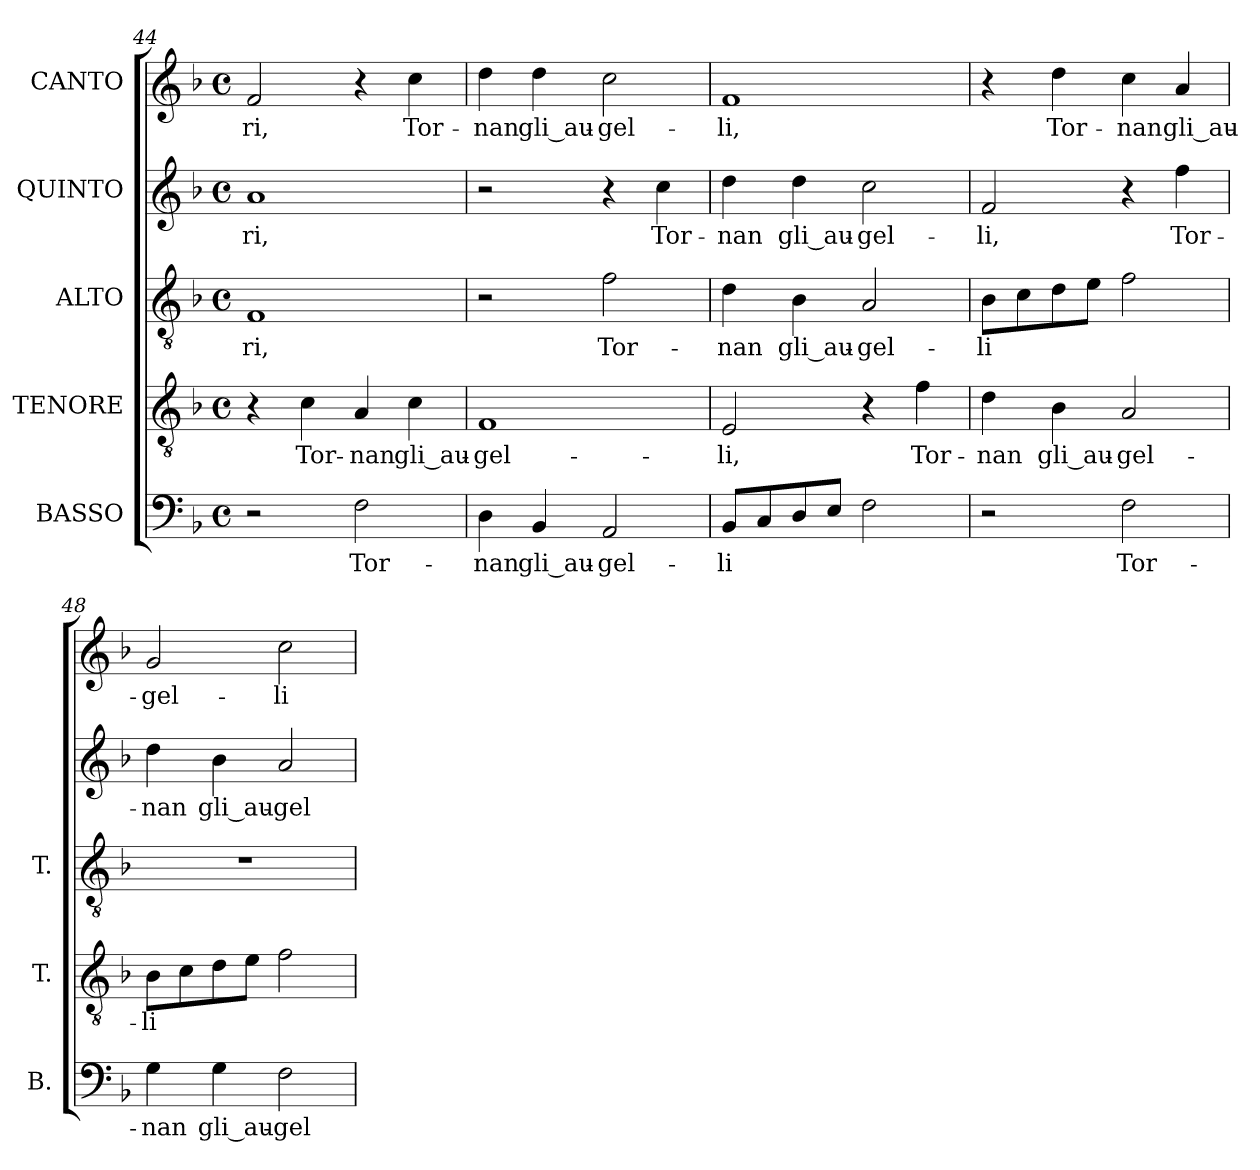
**kern	**text	**kern	**text	**kern	**text	**kern	**text	**kern	**text
*part5	*part5	*part4	*part4	*part3	*part3	*part2	*part2	*part1	*part1
*staff5	*staff5	*staff4	*staff4	*staff3	*staff3	*staff2	*staff2	*staff1	*staff1
*I"BASSO	*	*I"TENORE	*	*I"ALTO	*	*I"QUINTO	*	*I"CANTO	*
*I'B.	*	*I'T.	*	*I'T.	*	*	*	*	*
!!LO:LB:g=z
*clefF4	*	*clefGv2	*	*clefGv2	*	*clefG2	*	*clefG2	*
*	*	*ITrd7c12	*	*ITrd7c12	*	*	*	*	*
*k[b-]	*	*k[b-]	*	*k[b-]	*	*k[b-]	*	*k[b-]	*
*F:	*	*F:	*	*F:	*	*F:	*	*F:	*
*M4/4	*	*M4/4	*	*M4/4	*	*M4/4	*	*M4/4	*
*met(c)	*	*met(c)	*	*met(c)	*	*met(c)	*	*met(c)	*
=44	=44	=44	=44	=44	=44	=44	=44	=44	=44
!	!	!	!	!	!LO:LY:b:color=#000000	!	!	!	!
!	!	!	!	!	!	!	!LO:LY:b:color=#000000	!	!
!	!	!	!	!	!	!	!	!	!LO:LY:b:color=#000000
2r	.	4r	.	1FFi	-ri,	1ai	-ri,	2fi/	-ri,
!	!	!	!LO:LY:b:color=#000000	!	!	!	!	!	!
.	.	4Ci\	Tor-	.	.	.	.	.	.
!	!LO:LY:b:color=#000000	!	!	!	!	!	!	!	!
!	!	!	!LO:LY:b:color=#000000	!	!	!	!	!	!
2Fi\	Tor-	4AAi/	-nan	.	.	.	.	4r	.
!	!	!	!LO:LY:b:color=#000000	!	!	!	!	!	!
!	!	!	!	!	!	!	!	!	!LO:LY:b:color=#000000
.	.	4Ci\	gli_au-	.	.	.	.	4cci\	Tor-
=45	=45	=45	=45	=45	=45	=45	=45	=45	=45
!	!LO:LY:b:color=#000000	!	!	!	!	!	!	!	!
!	!	!	!LO:LY:b:color=#000000	!	!	!	!	!	!
!	!	!	!	!	!	!	!	!	!LO:LY:b:color=#000000
4Di\	-nan	1FFi	-gel-	2r	.	2r	.	4ddi\	-nan
!	!LO:LY:b:color=#000000	!	!	!	!	!	!	!	!
!	!	!	!	!	!	!	!	!	!LO:LY:b:color=#000000
4BB-i/	gli_au-	.	.	.	.	.	.	4ddi\	gli_au-
!	!LO:LY:b:color=#000000	!	!	!	!	!	!	!	!
!	!	!	!	!	!LO:LY:b:color=#000000	!	!	!	!
!	!	!	!	!	!	!	!	!	!LO:LY:b:color=#000000
2AAi/	-gel-	.	.	2Fi\	Tor-	4r	.	2cci\	-gel-
!	!	!	!	!	!	!	!LO:LY:b:color=#000000	!	!
.	.	.	.	.	.	4cci\	Tor-	.	.
=46	=46	=46	=46	=46	=46	=46	=46	=46	=46
!	!LO:LY:b:color=#000000	!	!	!	!	!	!	!	!
!	!	!	!LO:LY:b:color=#000000	!	!	!	!	!	!
!	!	!	!	!	!LO:LY:b:color=#000000	!	!	!	!
!	!	!	!	!	!	!	!LO:LY:b:color=#000000	!	!
!	!	!	!	!	!	!	!	!	!LO:LY:b:color=#000000
8BB-i/L	-li	2EEi/	-li,	4Di\	-nan	4ddi\	-nan	1fi	-li,
8Ci/	.	.	.	.	.	.	.	.	.
!	!	!	!	!	!LO:LY:b:color=#000000	!	!	!	!
!	!	!	!	!	!	!	!LO:LY:b:color=#000000	!	!
8Di/	.	.	.	4BB-i\	gli_au-	4ddi\	gli_au-	.	.
8Ei/J	.	.	.	.	.	.	.	.	.
!	!	!	!	!	!LO:LY:b:color=#000000	!	!	!	!
!	!	!	!	!	!	!	!LO:LY:b:color=#000000	!	!
2Fi\	.	4r	.	2AAi/	-gel-	2cci\	-gel-	.	.
!	!	!	!LO:LY:b:color=#000000	!	!	!	!	!	!
.	.	4Fi\	Tor-	.	.	.	.	.	.
=47	=47	=47	=47	=47	=47	=47	=47	=47	=47
!	!	!	!LO:LY:b:color=#000000	!	!	!	!	!	!
!	!	!	!	!	!LO:LY:b:color=#000000	!	!	!	!
!	!	!	!	!	!	!	!LO:LY:b:color=#000000	!	!
2r	.	4Di\	-nan	8BB-i\L	-li	2fi/	-li,	4r	.
.	.	.	.	8Ci\	.	.	.	.	.
!	!	!	!LO:LY:b:color=#000000	!	!	!	!	!	!
!	!	!	!	!	!	!	!	!	!LO:LY:b:color=#000000
.	.	4BB-i\	gli_au-	8Di\	.	.	.	4ddi\	Tor-
.	.	.	.	8Ei\J	.	.	.	.	.
!	!LO:LY:b:color=#000000	!	!	!	!	!	!	!	!
!	!	!	!LO:LY:b:color=#000000	!	!	!	!	!	!
!	!	!	!	!	!	!	!	!	!LO:LY:b:color=#000000
2Fi\	Tor-	2AAi/	-gel-	2Fi\	.	4r	.	4cci\	-nan
!	!	!	!	!	!	!	!LO:LY:b:color=#000000	!	!
!	!	!	!	!	!	!	!	!	!LO:LY:b:color=#000000
.	.	.	.	.	.	4ffi\	Tor-	4ai/	gli_au-
=48	=48	=48	=48	=48	=48	=48	=48	=48	=48
!	!LO:LY:b:color=#000000	!	!	!	!	!	!	!	!
!	!	!	!LO:LY:b:color=#000000	!	!	!	!	!	!
!	!	!	!	!	!	!	!LO:LY:b:color=#000000	!	!
!	!	!	!	!	!	!	!	!	!LO:LY:b:color=#000000
4Gi\	-nan	8BB-i\L	-li	1r	.	4ddi\	-nan	2gi/	-gel-
.	.	8Ci\	.	.	.	.	.	.	.
!	!LO:LY:b:color=#000000	!	!	!	!	!	!	!	!
!	!	!	!	!	!	!	!LO:LY:b:color=#000000	!	!
4Gi\	gli_au-	8Di\	.	.	.	4b-i\	gli_au-	.	.
.	.	8Ei\J	.	.	.	.	.	.	.
!	!LO:LY:b:color=#000000	!	!	!	!	!	!	!	!
!	!	!	!	!	!	!	!LO:LY:b:color=#000000	!	!
!	!	!	!	!	!	!	!	!	!LO:LY:b:color=#000000
2Fi\	-gel-	2Fi\	.	.	.	2ai/	-gel-	2cci\	-li
=	=	=	=	=	=	=	=	=	=
*-	*-	*-	*-	*-	*-	*-	*-	*-	*-
